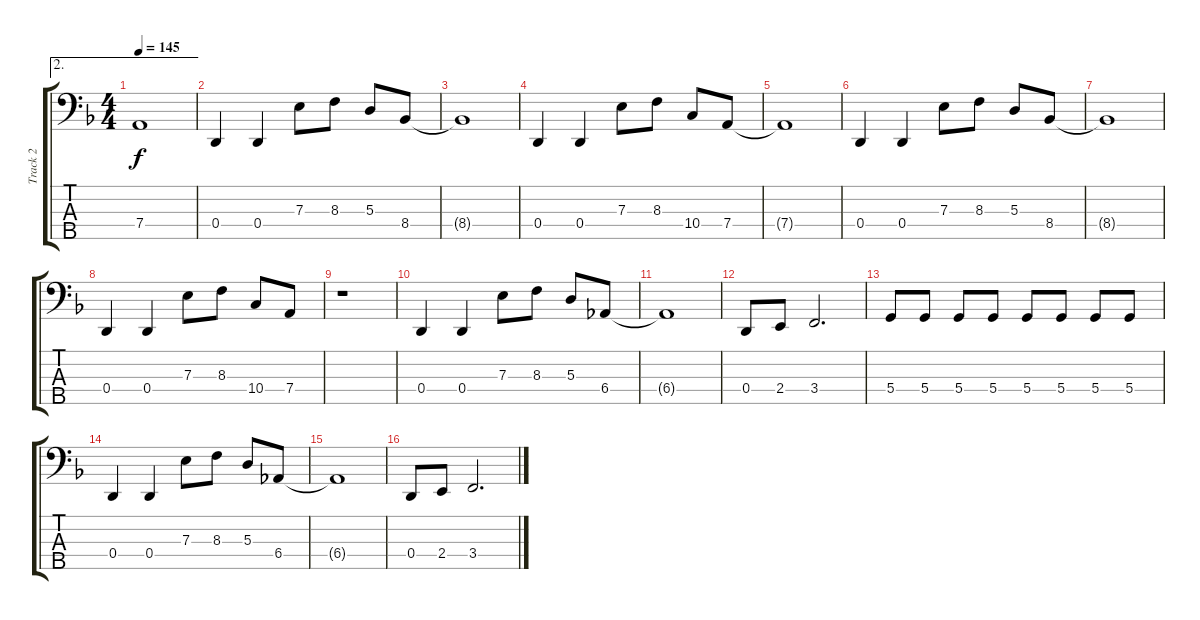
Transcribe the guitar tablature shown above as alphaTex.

\track ("Track 2" "Track 2") {instrument electricbassfinger}
\staff {score tabs}
\tuning (G2 D2 A1 D1 B0) {hide}
\ae 2
\ts (4 4)
\tempo 145
\clef f4
\ks f
7.4{t}.1{dy f} |
0.4.4 0.4.4 7.3.8 8.3.8 5.3.8 8.4.8 |
8.4{t}.1 |
0.4.4 0.4.4 7.3.8 8.3.8 10.4.8 7.4.8 |
7.4{t}.1 |
0.4.4 0.4.4 7.3.8 8.3.8 5.3.8 8.4.8 |
8.4{t}.1 |
0.4.4 0.4.4 7.3.8 8.3.8 10.4.8 7.4.8 |
r.1 |
0.4.4 0.4.4 7.3.8 8.3.8 5.3.8 6.4.8 |
6.4{t}.1 |
0.4.8 2.4.8 3.4.2{d} |
5.4.8 5.4.8 5.4.8 5.4.8 5.4.8 5.4.8 5.4.8 5.4.8 |
0.4.4 0.4.4 7.3.8 8.3.8 5.3.8 6.4.8 |
6.4{t}.1 |
0.4.8 2.4.8 3.4.2{d}
